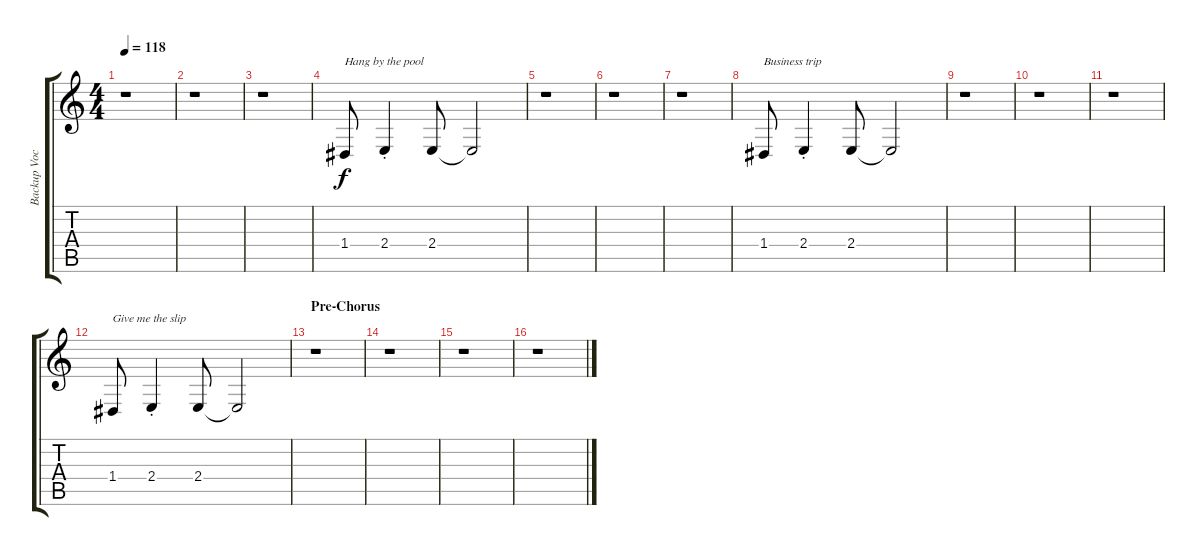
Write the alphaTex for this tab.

\track ("Backup Vocals" "Backup Voc") {instrument altosax}
\staff {score tabs}
\tuning (E4 B3 G3 D3 A2 E2) {hide}
\ts (4 4)
\tempo 118
\clef g2
\ks c
r.1{dy f} |
r.1 |
r.1 |
1.4.8{txt "Hang by the pool"} 2.4{st}.4 2.4.8 2.4{t}.2 |
r.1 |
r.1 |
r.1 |
1.4.8{txt "Business trip"} 2.4{st}.4 2.4.8 2.4{t}.2 |
r.1 |
r.1 |
r.1 |
1.4.8{txt "Give me the slip"} 2.4{st}.4 2.4.8 2.4{t}.2 |
\section ("" "Pre-Chorus")
r.1 |
r.1 |
r.1 |
r.1
